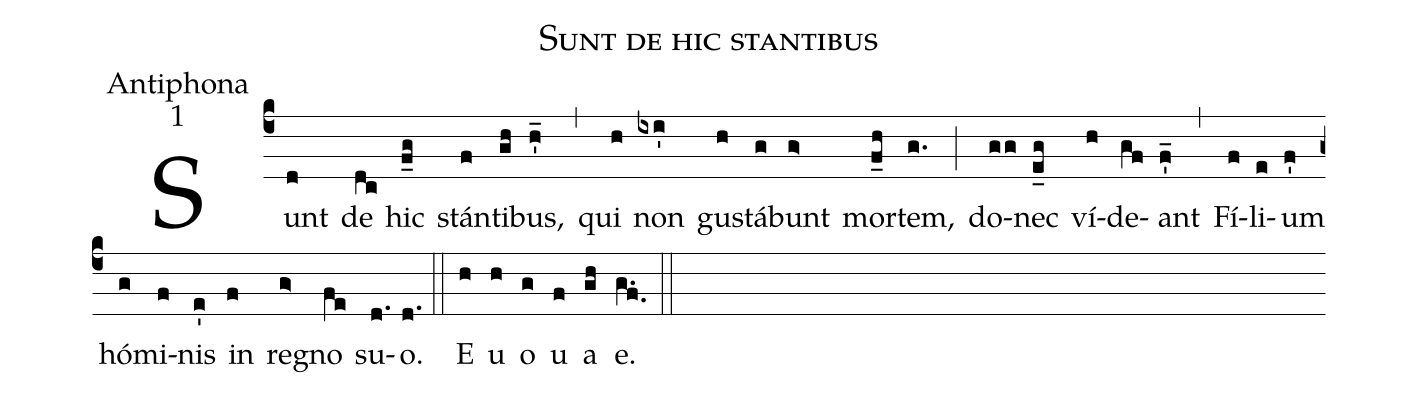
name:Sunt de hic stantibus;
office-part:Antiphona;
mode:1;
%%
(c4) Sunt(d) de(dc) hic(f_g) stán(f)ti(gh)bus,(h'_) (,) qui(h) non(ixi') gu(h)stá(g)bunt(g>) mor(f_h)tem,(g.) (;) do(gg)nec(e_g) ví(h)de(gf)ant(f'_) (,) Fí(f)li(e)um(f') hó(g)mi(f)nis(e') in(f) re(g>)gno(fe) su(d.)o.(d.) (::) E(h) u(h) o(g) u(f) a(gh) e.(g.f.) (::)
